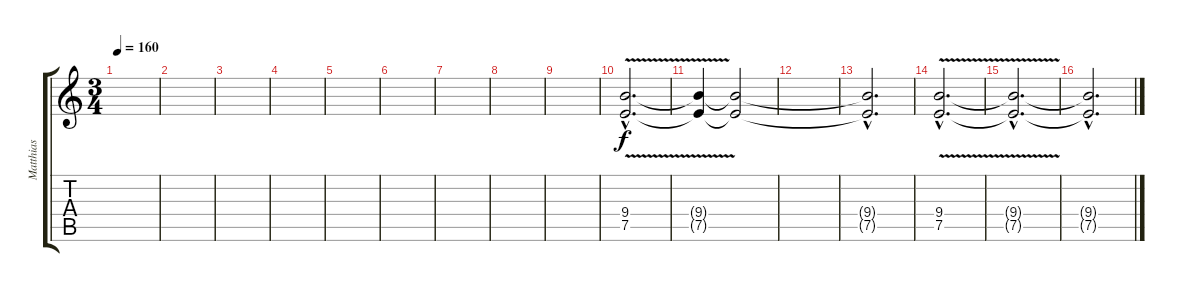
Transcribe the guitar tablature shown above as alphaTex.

\track ("Matthias" "Matthias") {instrument distortionguitar}
\staff {score tabs}
\tuning (E4 B3 G3 D3 A2 E2) {hide}
\ts (3 4)
\tempo 160
\clef g2
\ks c
|
|
|
|
|
|
|
|
|
(9.4{v hac} 7.5{hac}).2{d} |
(9.4{t} 7.5{t}).4 (9.4{t} 7.5{t}).2 |
|
(9.4{hac t} 7.5{hac t}).2{d} |
(9.4{v hac} 7.5{hac}).2{d} |
(9.4{hac t} 7.5{hac t}).2{d} |
(9.4{hac t} 7.5{hac t}).2{d}
